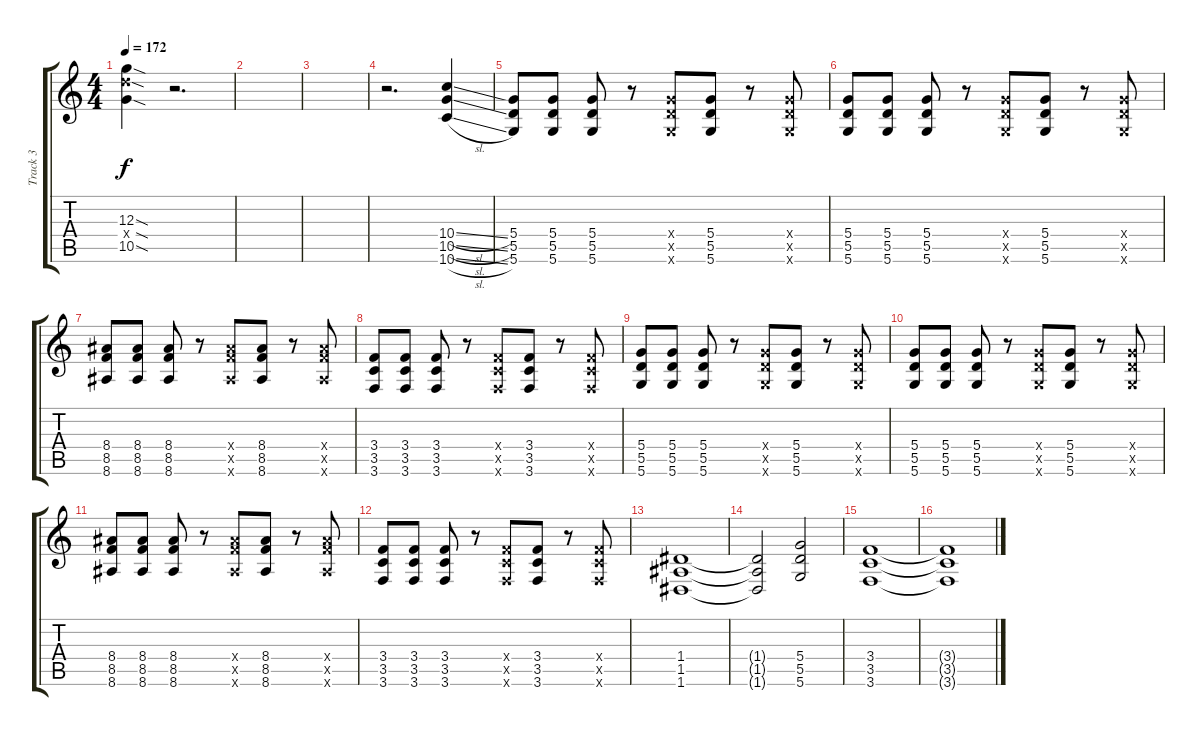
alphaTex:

\track ("Track 3" "Track 3") {instrument overdrivenguitar}
\staff {score tabs}
\tuning (E4 B3 G3 D3 A2 D2) {hide}
\ts (4 4)
\tempo 172
\clef g2
\ks c
(12.3{sod} 12.4{sod x} 10.5{sod}).4{dy f} r.2{d} |
|
|
r.2{d} (10.4{sl} 10.5{sl} 10.6{sl}).4 |
(5.4 5.5 5.6).8 (5.4 5.5 5.6).8 (5.4 5.5 5.6).8 r.8 (5.4{x} 5.5{x} 5.6{x}).8 (5.4 5.5 5.6).8 r.8 (5.4{x} 5.5{x} 5.6{x}).8 |
(5.4 5.5 5.6).8 (5.4 5.5 5.6).8 (5.4 5.5 5.6).8 r.8 (5.4{x} 5.5{x} 5.6{x}).8 (5.4 5.5 5.6).8 r.8 (5.4{x} 5.5{x} 5.6{x}).8 |
(8.4 8.5 8.6).8 (8.4 8.5 8.6).8 (8.4 8.5 8.6).8 r.8 (8.4{x} 8.5{x} 8.6{x}).8 (8.4 8.5 8.6).8 r.8 (8.4{x} 8.5{x} 8.6{x}).8 |
(3.4 3.5 3.6).8 (3.4 3.5 3.6).8 (3.4 3.5 3.6).8 r.8 (3.4{x} 3.5{x} 3.6{x}).8 (3.4 3.5 3.6).8 r.8 (3.4{x} 3.5{x} 3.6{x}).8 |
(5.4 5.5 5.6).8 (5.4 5.5 5.6).8 (5.4 5.5 5.6).8 r.8 (5.4{x} 5.5{x} 5.6{x}).8 (5.4 5.5 5.6).8 r.8 (5.4{x} 5.5{x} 5.6{x}).8 |
(5.4 5.5 5.6).8 (5.4 5.5 5.6).8 (5.4 5.5 5.6).8 r.8 (5.4{x} 5.5{x} 5.6{x}).8 (5.4 5.5 5.6).8 r.8 (5.4{x} 5.5{x} 5.6{x}).8 |
(8.4 8.5 8.6).8 (8.4 8.5 8.6).8 (8.4 8.5 8.6).8 r.8 (8.4{x} 8.5{x} 8.6{x}).8 (8.4 8.5 8.6).8 r.8 (8.4{x} 8.5{x} 8.6{x}).8 |
(3.4 3.5 3.6).8 (3.4 3.5 3.6).8 (3.4 3.5 3.6).8 r.8 (3.4{x} 3.5{x} 3.6{x}).8 (3.4 3.5 3.6).8 r.8 (3.4{x} 3.5{x} 3.6{x}).8 |
(1.4 1.5 1.6).1 |
(1.4{t} 1.5{t} 1.6{t}).2 (5.4 5.5 5.6).2 |
(3.4 3.5 3.6).1 |
(3.4{t} 3.5{t} 3.6{t}).1
